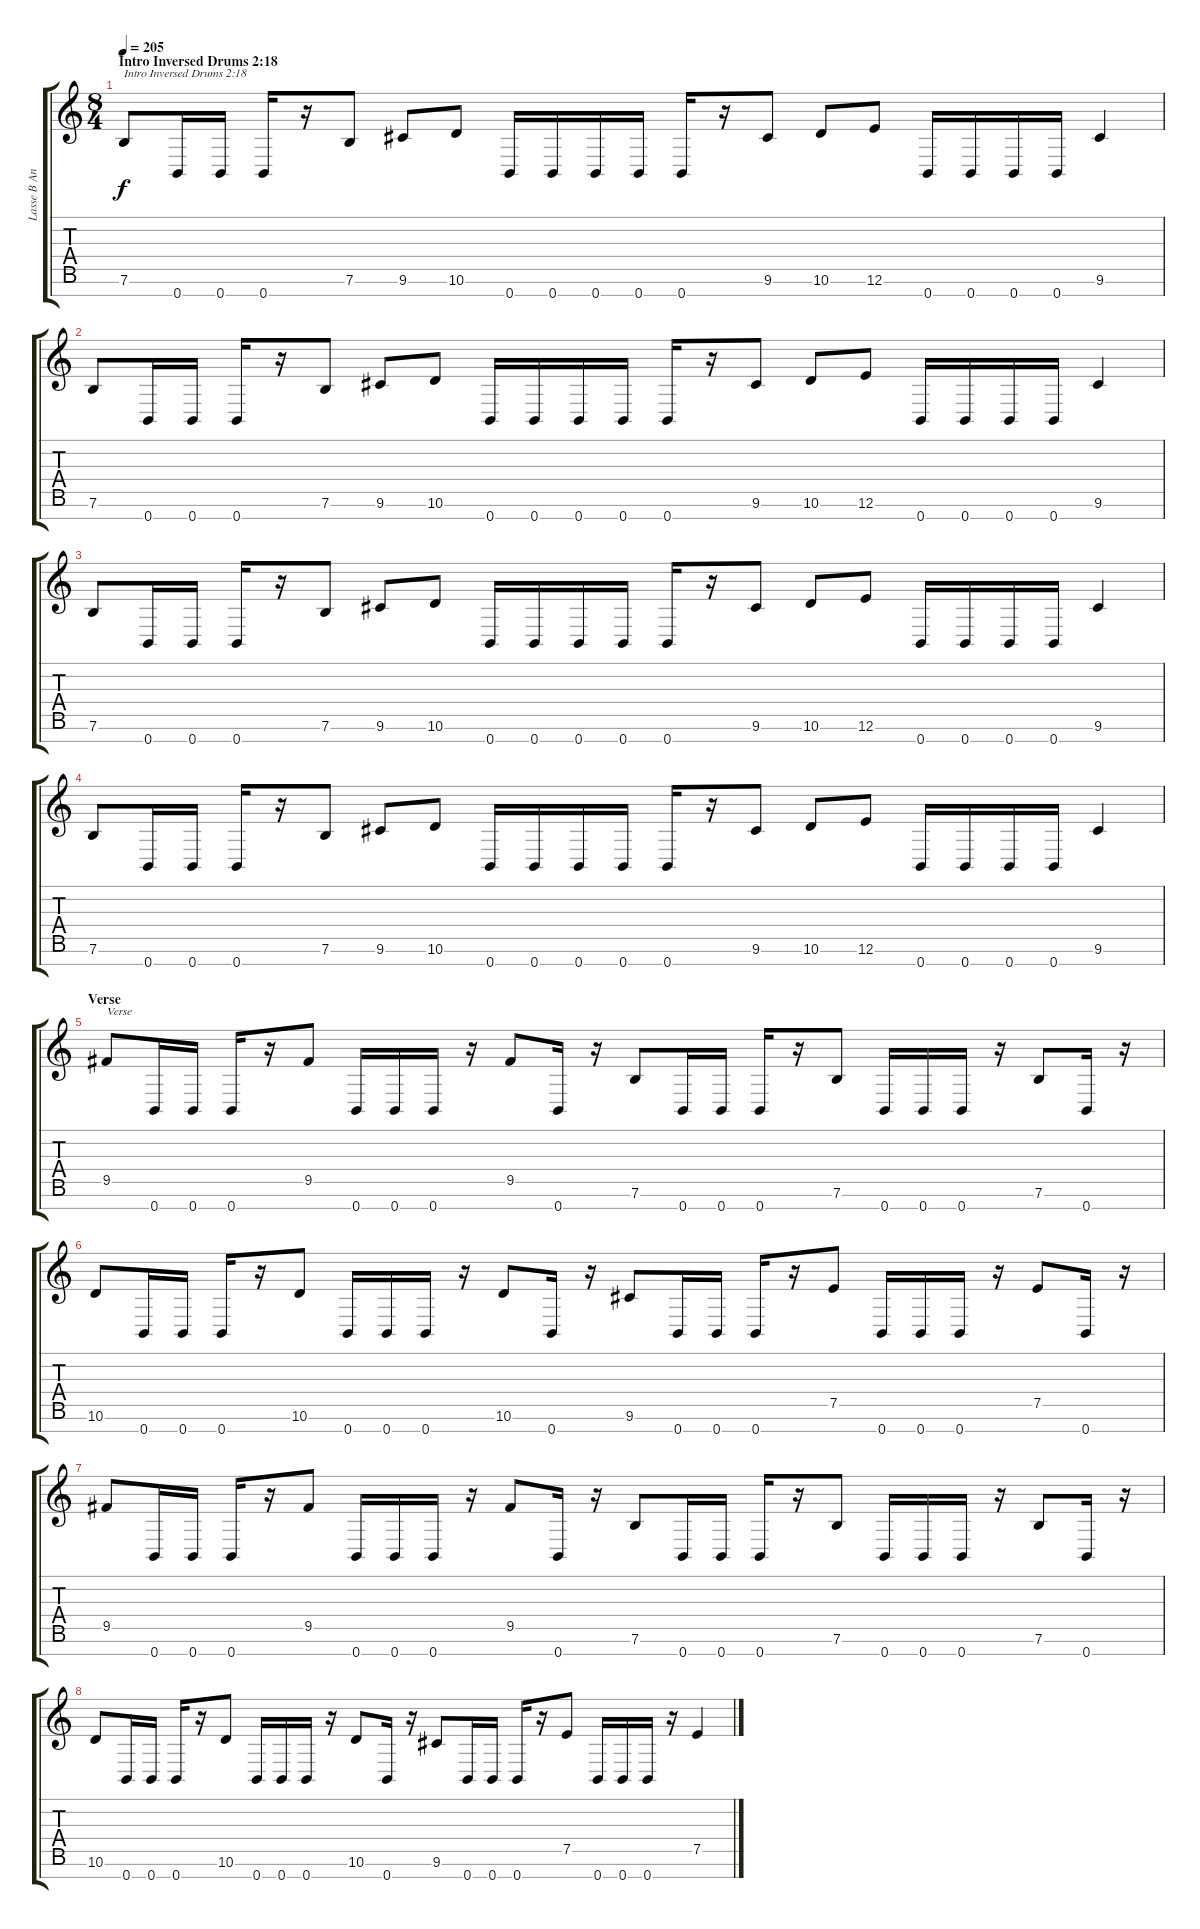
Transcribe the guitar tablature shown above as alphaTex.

\track ("Lasse B Ange" "Lasse B An") {instrument distortionguitar}
\staff {score tabs}
\tuning (E4 B3 G3 D3 A2 E2 B1) {hide}
\ts (8 4)
\section ("" "Intro Inversed Drums 2:18")
\tempo 205
\clef g2
\ks c
7.6.8{txt "Intro Inversed Drums 2:18" dy f} 0.7.16 0.7.16 0.7.16 r.16 7.6.8 9.6.8 10.6.8 0.7.16 0.7.16 0.7.16 0.7.16 0.7.16 r.16 9.6.8 10.6.8 12.6.8 0.7.16 0.7.16 0.7.16 0.7.16 9.6.4 |
7.6.8 0.7.16 0.7.16 0.7.16 r.16 7.6.8 9.6.8 10.6.8 0.7.16 0.7.16 0.7.16 0.7.16 0.7.16 r.16 9.6.8 10.6.8 12.6.8 0.7.16 0.7.16 0.7.16 0.7.16 9.6.4 |
7.6.8 0.7.16 0.7.16 0.7.16 r.16 7.6.8 9.6.8 10.6.8 0.7.16 0.7.16 0.7.16 0.7.16 0.7.16 r.16 9.6.8 10.6.8 12.6.8 0.7.16 0.7.16 0.7.16 0.7.16 9.6.4 |
7.6.8 0.7.16 0.7.16 0.7.16 r.16 7.6.8 9.6.8 10.6.8 0.7.16 0.7.16 0.7.16 0.7.16 0.7.16 r.16 9.6.8 10.6.8 12.6.8 0.7.16 0.7.16 0.7.16 0.7.16 9.6.4 |
\section ("" "Verse")
9.5.8{txt "Verse"} 0.7.16 0.7.16 0.7.16 r.16 9.5.8 0.7.16 0.7.16 0.7.16 r.16 9.5.8 0.7.16 r.16 7.6.8 0.7.16 0.7.16 0.7.16 r.16 7.6.8 0.7.16 0.7.16 0.7.16 r.16 7.6.8 0.7.16 r.16 |
10.6.8 0.7.16 0.7.16 0.7.16 r.16 10.6.8 0.7.16 0.7.16 0.7.16 r.16 10.6.8 0.7.16 r.16 9.6.8 0.7.16 0.7.16 0.7.16 r.16 7.5.8 0.7.16 0.7.16 0.7.16 r.16 7.5.8 0.7.16 r.16 |
9.5.8 0.7.16 0.7.16 0.7.16 r.16 9.5.8 0.7.16 0.7.16 0.7.16 r.16 9.5.8 0.7.16 r.16 7.6.8 0.7.16 0.7.16 0.7.16 r.16 7.6.8 0.7.16 0.7.16 0.7.16 r.16 7.6.8 0.7.16 r.16 |
10.6.8 0.7.16 0.7.16 0.7.16 r.16 10.6.8 0.7.16 0.7.16 0.7.16 r.16 10.6.8 0.7.16 r.16 9.6.8 0.7.16 0.7.16 0.7.16 r.16 7.5.8 0.7.16 0.7.16 0.7.16 r.16 7.5.4
